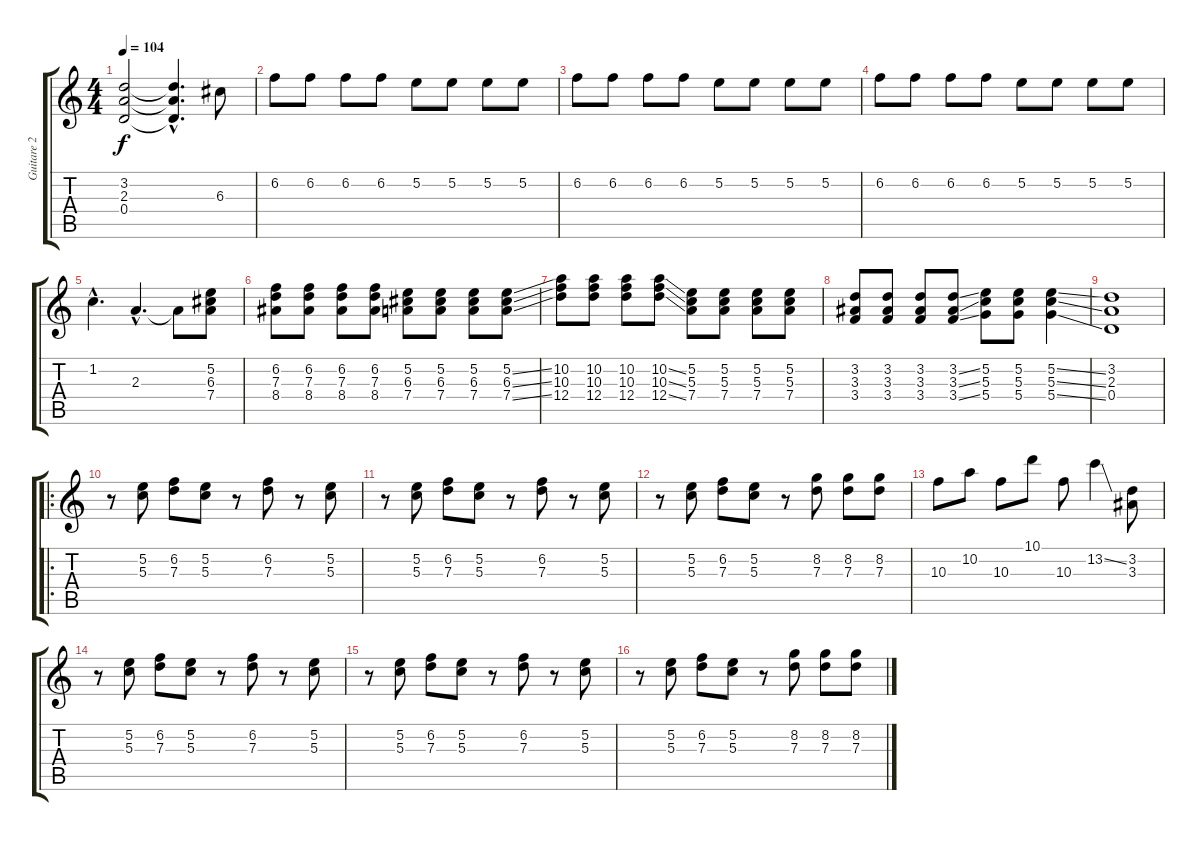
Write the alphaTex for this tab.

\track ("Guitare 2" "Guitare 2") {instrument distortionguitar}
\staff {score tabs}
\tuning (E4 B3 G3 D3 A2 E2) {hide}
\ts (4 4)
\tempo 104
\clef g2
\ks c
(3.2 2.3 0.4).2{dy f} (3.2{hac t} 2.3{hac t} 0.4{hac t}).4{d} 6.3.8 |
6.2.8 6.2.8 6.2.8 6.2.8 5.2.8 5.2.8 5.2.8 5.2.8 |
6.2.8 6.2.8 6.2.8 6.2.8 5.2.8 5.2.8 5.2.8 5.2.8 |
6.2.8 6.2.8 6.2.8 6.2.8 5.2.8 5.2.8 5.2.8 5.2.8 |
1.2{hac}.4{d} 2.3{hac}.4{d} 2.3{t}.8 (5.2 6.3 7.4).8 |
(6.2 7.3 8.4).8 (6.2 7.3 8.4).8 (6.2 7.3 8.4).8 (6.2 7.3 8.4).8 (5.2 6.3 7.4).8 (5.2 6.3 7.4).8 (5.2 6.3 7.4).8 (5.2{ss} 6.3{ss} 7.4{ss}).8 |
(10.2 10.3 12.4).8 (10.2 10.3 12.4).8 (10.2 10.3 12.4).8 (10.2{ss} 10.3{ss} 12.4{ss}).8 (5.2 5.3 7.4).8 (5.2 5.3 7.4).8 (5.2 5.3 7.4).8 (5.2 5.3 7.4).8 |
(3.2 3.3 3.4).8 (3.2 3.3 3.4).8 (3.2 3.3 3.4).8 (3.2{ss} 3.3{ss} 3.4{ss}).8 (5.2 5.3 5.4).8 (5.2 5.3 5.4).8 (5.2{ss} 5.3{ss} 5.4{ss}).4 |
(3.2 2.3 0.4).1 |
\ro
r.8 (5.2 5.3).8 (6.2 7.3).8 (5.2 5.3).8 r.8 (6.2 7.3).8 r.8 (5.2 5.3).8 |
r.8 (5.2 5.3).8 (6.2 7.3).8 (5.2 5.3).8 r.8 (6.2 7.3).8 r.8 (5.2 5.3).8 |
r.8 (5.2 5.3).8 (6.2 7.3).8 (5.2 5.3).8 r.8 (8.2 7.3).8 (8.2 7.3).8 (8.2 7.3).8 |
10.3.8 10.2.8 10.3.8 10.1.8 10.3.8 13.2{ss}.4 (3.2 3.3).8 |
r.8 (5.2 5.3).8 (6.2 7.3).8 (5.2 5.3).8 r.8 (6.2 7.3).8 r.8 (5.2 5.3).8 |
r.8 (5.2 5.3).8 (6.2 7.3).8 (5.2 5.3).8 r.8 (6.2 7.3).8 r.8 (5.2 5.3).8 |
r.8 (5.2 5.3).8 (6.2 7.3).8 (5.2 5.3).8 r.8 (8.2 7.3).8 (8.2 7.3).8 (8.2 7.3).8
